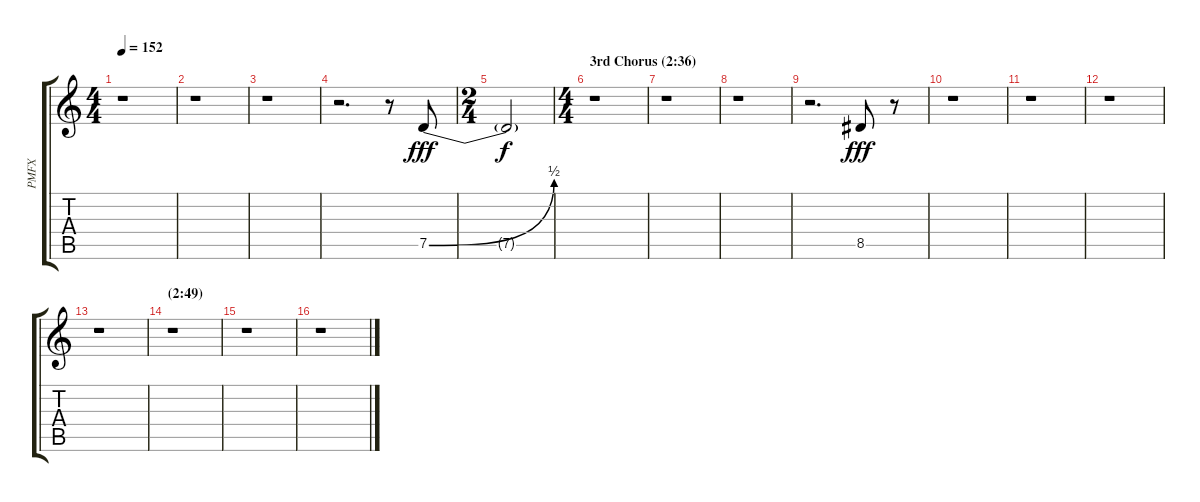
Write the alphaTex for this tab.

\track ("PMFX" "PMFX") {instrument electricguitarjazz}
\staff {score tabs}
\tuning (D4 A3 F3 C3 G2 C2) {hide}
\ts (4 4)
\tempo 152
\clef g2
\ks c
r.1{dy fff} |
r.1 |
r.1 |
r.2{d} r.8 7.5{be (bend 0 0 60 2)}.8{volume 16 instrument distortionguitar} |
\ts (2 4)
7.5{t}.2{dy f} |
\ts (4 4)
\section ("" "3rd Chorus (2:36)")
r.1 |
r.1 |
r.1 |
r.2{d} 8.5.8{dy fff volume 16 instrument distortionguitar} r.8 |
r.1 |
r.1 |
r.1 |
r.1 |
\section ("" "(2:49)")
r.1 |
r.1 |
r.1
